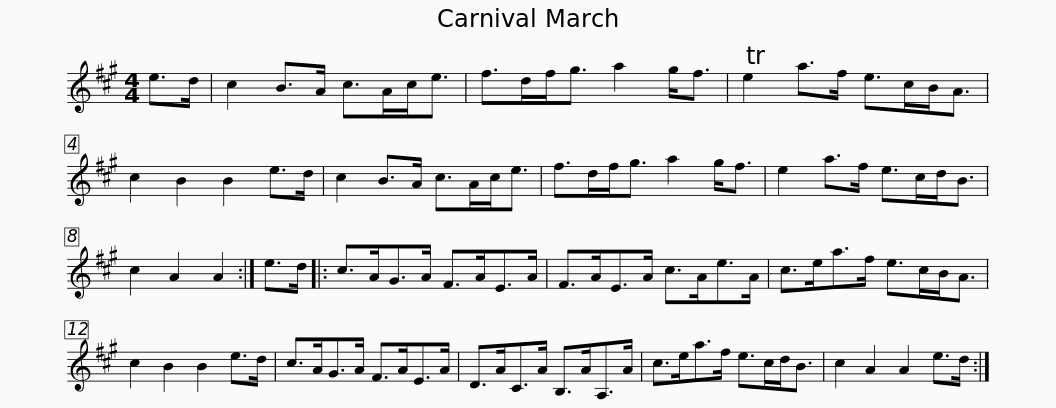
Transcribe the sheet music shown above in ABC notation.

X:1
L:1/8
M:4/4
I:linebreak $
K:A
V:1 treble
V:1
 e>d | c2 B>A c>Ac<e | f>df<g a2 g<f | Te2 a>f e>cB<A | c2 B2 B2 e>d | %5
 c2 B>A c>Ac<e |$ f>df<g a2 g<f | e2 a>f e>cd<B | c2 A2 A2 :| e>d |: %10
 c>AG>A F>AE>A | F>AE>A c>Ae>A |$ c>ea>f e>cB<A | c2 B2 B2 e>d | c>AG>A F>AE>A | %15
 D>AC>A B,>AA,>A | c>ea>f e>cd<B |$ c2 A2 A2 e>d :| %18
